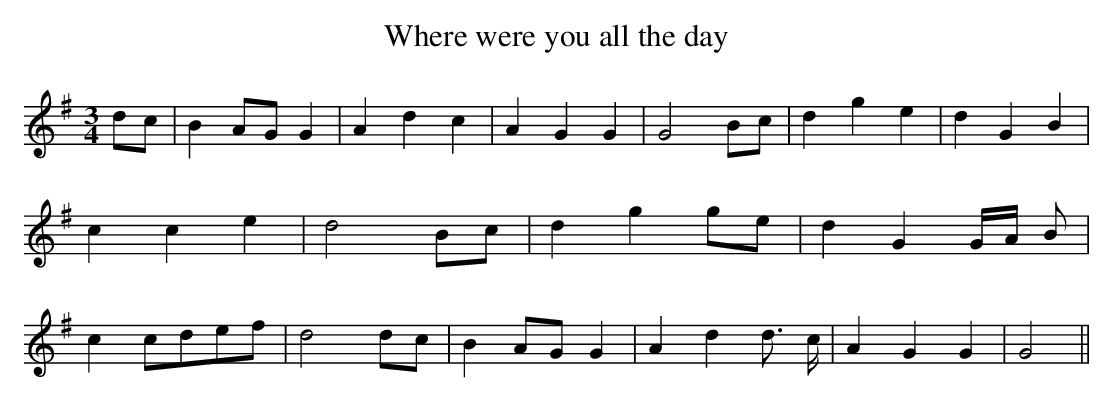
X:1
T:Where were you all the day
M:3/4
L:1/4
K:G
 d/2c/2| BA/2-G/2 G| A- d c| A G G| G2 B/2c/2| d g e| d- G B| c c e|\
 d2 B/2c/2| d gg/2-e/2| d GG/4-A/4 B/2| cc/2-d/2e/2-f/2| d2 d/2c/2|\
 BA/2-G/2 G| A- d d3/4 c/4| A G G| G2||
